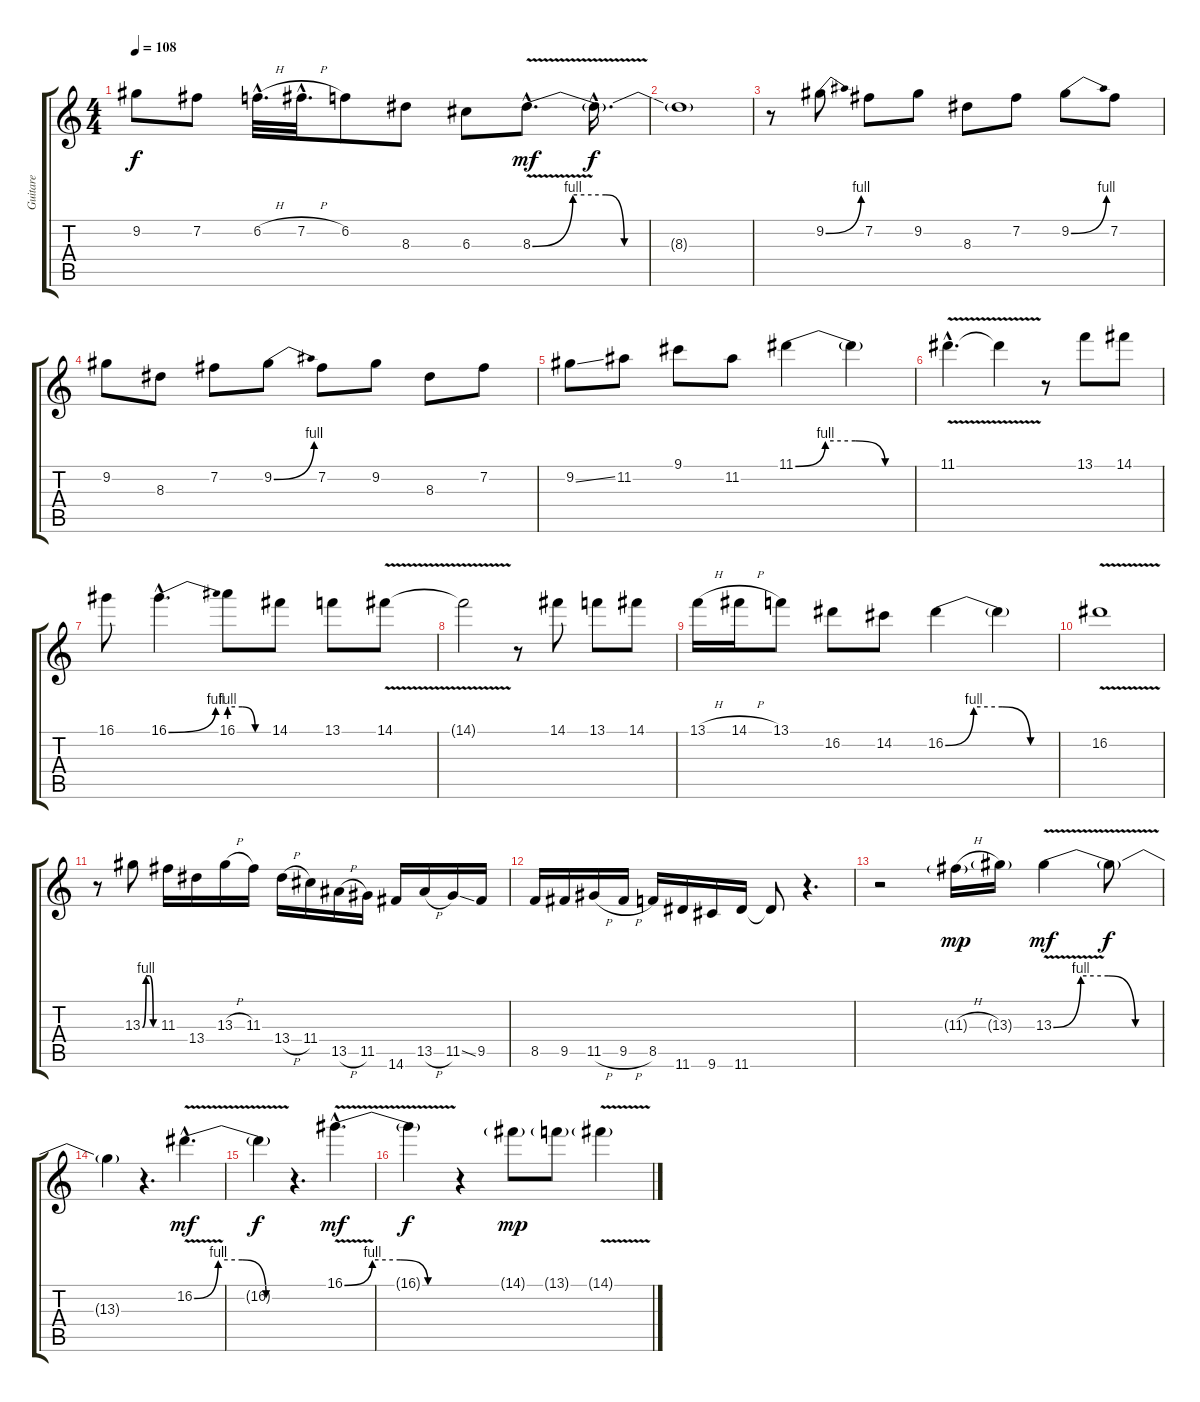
\track ("Guitare " "Guitare ") {instrument electricguitarjazz}
\staff {score tabs}
\tuning (E4 B3 G3 D3 A2 E2) {hide}
\ts (4 4)
\tempo 108
\clef g2
\ks c
9.2.8{dy f} 7.2.8 6.2{h hac}.32{d} 7.2{h hac}.32{d} 6.2.8 8.3.8 6.3.8 8.3{be (custom 0 0 11 4 20 4 25 0 60 0) v hac}.8{d dy mf} 8.3{hac t}.16{d dy f} |
8.3{t}.1 |
r.8 9.2{be (bend 0 0 60 4)}.8 7.2.8 9.2.8 8.3.8 7.2.8 9.2{be (bend 0 0 60 4)}.8 7.2.8 |
9.2.8 8.3.8 7.2.8 9.2{be (bend 0 0 60 4)}.8 7.2.8 9.2.8 8.3.8 7.2.8 |
9.2{ss}.8 11.2.8 9.1.8 11.2.8 11.1{be (custom 0 0 15 4 30 4 45 0 60 0)}.4 11.1{t}.4 |
11.1{v hac}.4{d} 11.1{t}.4 r.8 13.1.8 14.1.8 |
16.1.8 16.1{be (bend 0 0 60 4) hac}.4{d} 16.1{be (custom 0 4 20 4 40 0 60 0)}.8 14.1.8 13.1.8 14.1{v}.8 |
14.1{t}.2 r.8 14.1.8 13.1.8 14.1.8 |
13.1{h}.16 14.1{h}.16 13.1.8 16.2.8 14.2.8 16.2{be (custom 0 0 15 4 30 4 45 0 60 0)}.4 16.2{t}.4 |
16.2{v}.1 |
r.8 13.3{be (custom 0 0 15 4 30 4 45 0 60 0)}.8 11.3.16 13.4.16 13.3{h}.16 11.3.16 13.4{h}.16 11.4.16 13.5{h}.16 11.5.16 14.6.16 13.5{h}.16 11.5{ss}.16 9.5.16 |
8.5.16 9.5.16 11.5{h}.16 9.5{h}.16 8.5.16 11.6.16 9.6.16 11.6.16 11.6{t}.8 r.4{d} |
r.2 11.3{h g}.16{dy mp} 13.3{g}.16 13.3{be (custom 0 0 15 4 30 4 45 0 60 0) v}.4{dy mf} 13.3{t}.8{dy f} |
13.3{t}.4 r.4{d} 16.2{be (custom 0 0 15 4 30 4 45 0 60 0) v hac}.4{d dy mf} |
16.2{t}.4{dy f} r.4{d} 16.1{be (custom 0 0 15 4 30 4 45 0 60 0) v hac}.4{d dy mf} |
16.1{t}.4{dy f} r.4 14.1{g}.8{dy mp} 13.1{g}.8 14.1{v g}.4
